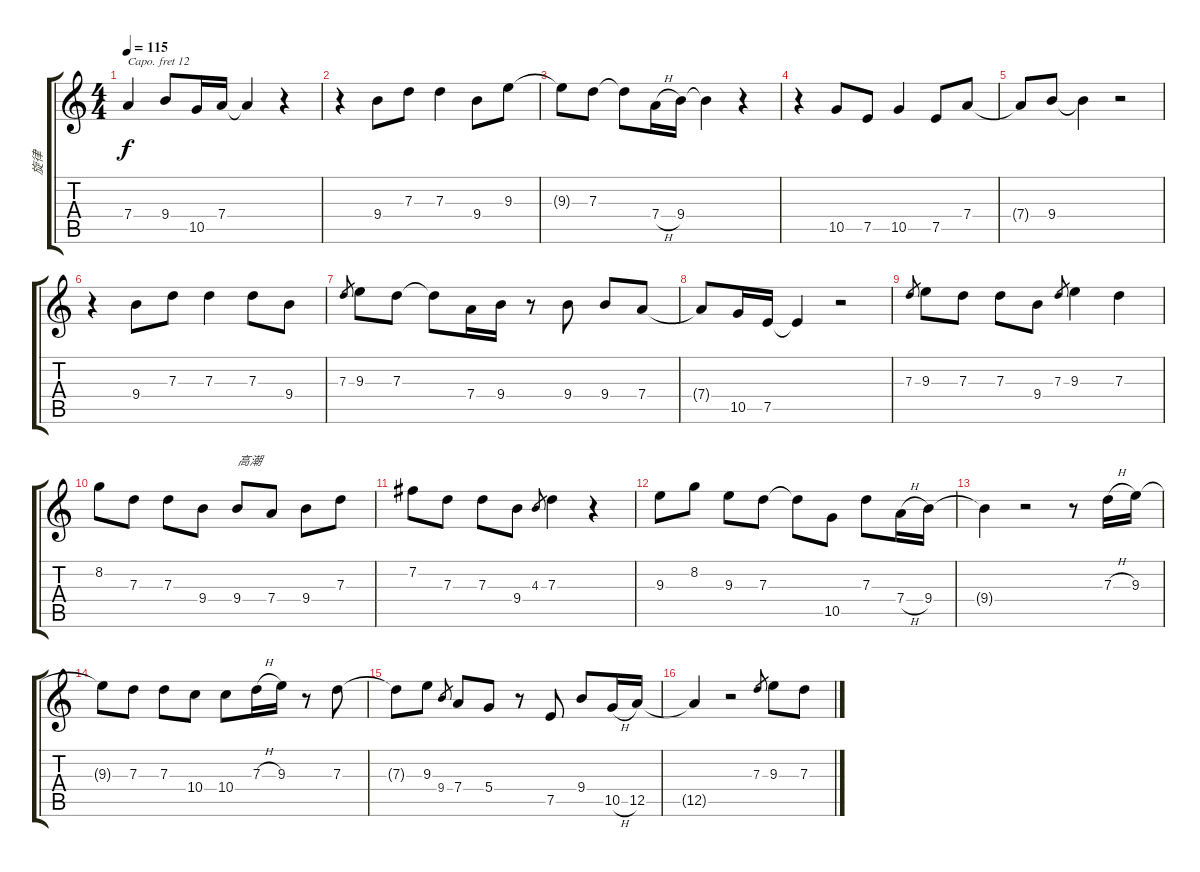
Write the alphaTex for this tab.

\track ("旋律" "旋律") {instrument acousticgrandpiano}
\staff {score tabs}
\capo 12
\tuning (E4 B3 G3 D3 A2 E2) {hide}
\ts (4 4)
\tempo 115
\clef g2
\ks c
7.4{t}.4{dy f} 9.4.8 10.5.16 7.4.16 7.4{t}.4 r.4 |
r.4 9.4.8 7.3.8 7.3.4 9.4.8 9.3.8 |
9.3{t}.8 7.3.8 7.3{t}.8 7.4{h}.16 9.4.16 9.4{t}.4 r.4 |
r.4 10.5.8 7.5.8 10.5.4 7.5.8 7.4.8 |
7.4{t}.8 9.4.8 9.4{t}.4 r.2 |
r.4 9.4.8 7.3.8 7.3.4 7.3.8 9.4.8 |
7.3.8{gr} 9.3.8 7.3.8 7.3{t}.8 7.4.16 9.4.16 r.8 9.4.8 9.4.8 7.4.8 |
7.4{t}.8 10.5.16 7.5.16 7.5{t}.4 r.2 |
7.3.8{gr} 9.3.8 7.3.8 7.3.8 9.4.8 7.3.8{gr} 9.3.4 7.3.4 |
8.2.8 7.3.8 7.3.8 9.4.8 9.4.8{txt "高潮"} 7.4.8 9.4.8 7.3.8 |
7.2.8 7.3.8 7.3.8 9.4.8 4.3.8{gr} 7.3.4 r.4 |
9.3.8 8.2.8 9.3.8 7.3.8 7.3{t}.8 10.5.8 7.3.8 7.4{h}.16 9.4.16 |
9.4{t}.4 r.2 r.8 7.3{h}.16 9.3.16 |
9.3{t}.8 7.3.8 7.3.8 10.4.8 10.4.8 7.3{h}.16 9.3.16 r.8 7.3.8 |
7.3{t}.8 9.3.8 9.4.8{gr} 7.4.8 5.4.8 r.8 7.5.8 9.4.8 10.5{h}.16 12.5.16 |
12.5{t}.4 r.2 7.3.8{gr} 9.3.8 7.3.8
